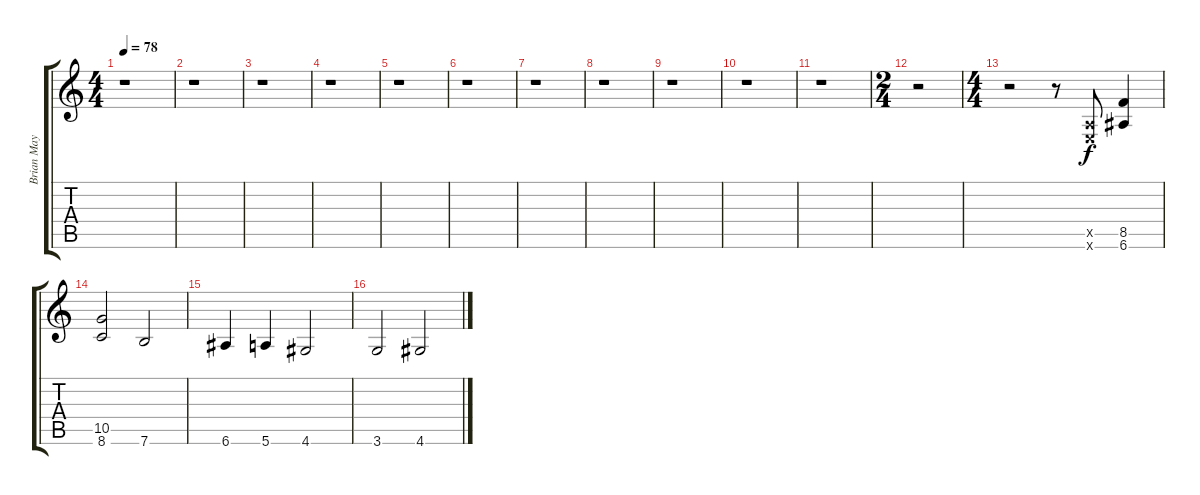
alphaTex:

\track ("Brian May - Guitar 2" "Brian May ") {instrument overdrivenguitar}
\staff {score tabs}
\tuning (E4 B3 G3 D3 A2 E2) {hide}
\ts (4 4)
\tempo 78
\clef g2
\ks c
r.1{dy f instrument overdrivenguitar} |
r.1 |
r.1 |
r.1 |
r.1 |
r.1 |
r.1 |
r.1 |
r.1 |
r.1 |
r.1 |
\ts (2 4)
r.2 |
\ts (4 4)
r.2 r.8 (0.5{x} 0.6{x}).8 (8.5 6.6).4 |
(10.5 8.6).2 7.6.2 |
6.6.4 5.6.4 4.6.2 |
3.6.2 4.6.2
